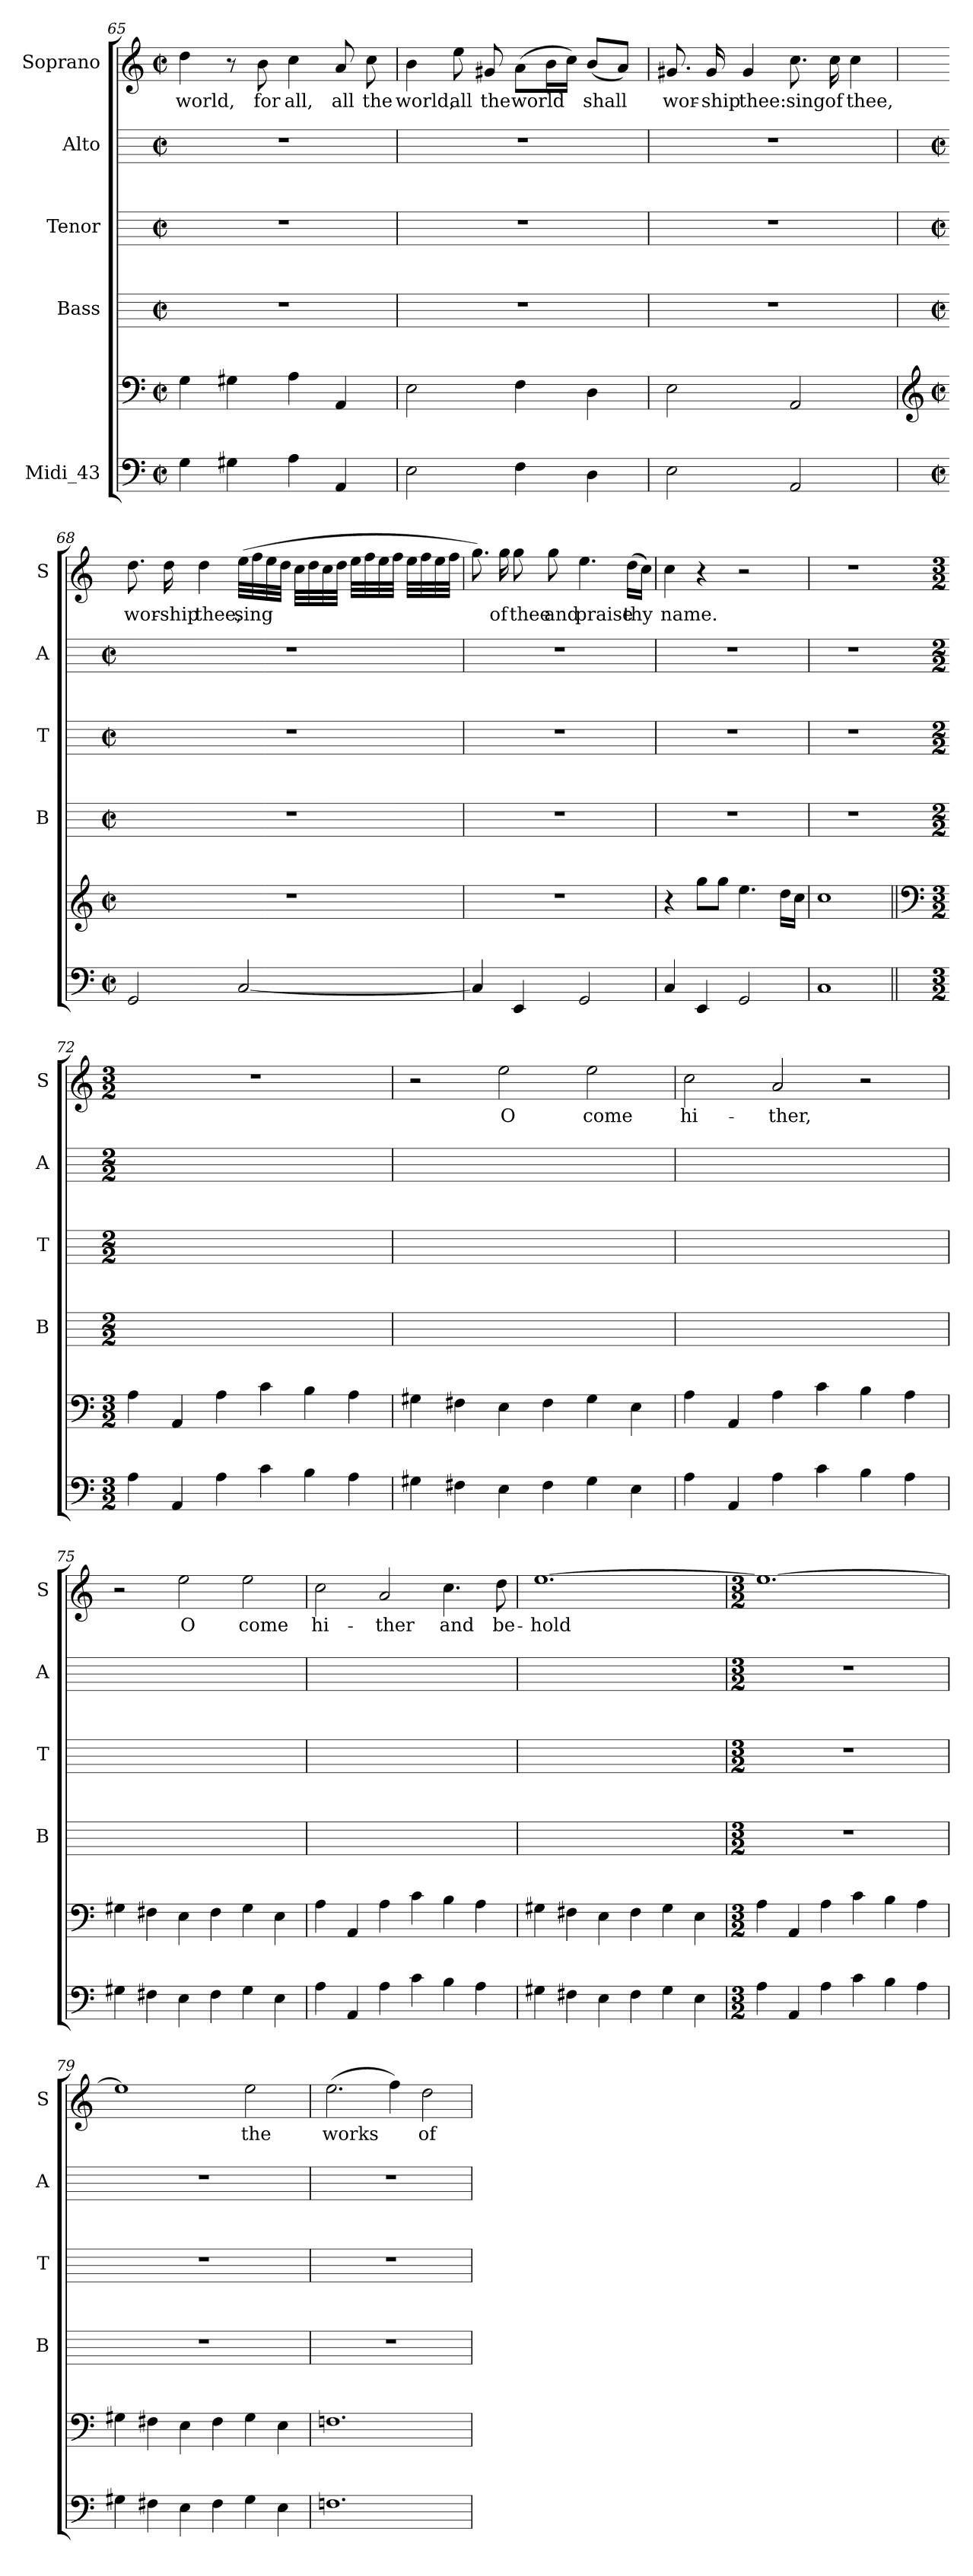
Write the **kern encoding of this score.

**kern	**kern	**kern	**kern	**kern	**kern	**text
*part5	*part5	*part4	*part3	*part2	*part1	*part1
*staff6	*staff5	*staff4	*staff3	*staff2	*staff1	*staff1
*I"Midi_43	*	*I"Bass	*I"Tenor	*I"Alto	*I"Soprano	*
*	*	*I'B	*I'T	*I'A	*I'S	*
!!LO:LB:g=z
*clefF4	*clefF4	*	*	*	*clefG2	*
*k[]	*k[]	*	*	*	*k[]	*
*C:	*C:	*	*	*	*C:	*
*M2/2	*M2/2	*M2/2	*M2/2	*M2/2	*M2/2	*
*met(c|)	*met(c|)	*met(c|)	*met(c|)	*met(c|)	*met(c|)	*
=65	=65	=65	=65	=65	=65	=65
!	!	!	!	!	!	!LO:LY:b
4G	4G	1r	1r	1r	4dd	world,
4G#X	4G#X	.	.	.	8r	.
!	!	!	!	!	!	!LO:LY:b
.	.	.	.	.	8b	for
!	!	!	!	!	!	!LO:LY:b
4A	4A	.	.	.	4cc	all,
!	!	!	!	!	!	!LO:LY:b
4AA	4AA	.	.	.	8a	all
!	!	!	!	!	!	!LO:LY:b
.	.	.	.	.	8cc	the
=66	=66	=66	=66	=66	=66	=66
!	!	!	!	!	!	!LO:LY:b
2E	2E	1r	1r	1r	4b	world,
!	!	!	!	!	!	!LO:LY:b
.	.	.	.	.	8ee	all
!	!	!	!	!	!	!LO:LY:b
.	.	.	.	.	8g#X	the
!	!	!	!	!	!	!LO:LY:b
4F	4F	.	.	.	(>8aL	world
.	.	.	.	.	16bL	.
.	.	.	.	.	16ccJJ)	.
!	!	!	!	!	!	!LO:LY:b
4D	4D	.	.	.	(<8bL	shall
.	.	.	.	.	8aJ)	.
=67	=67	=67	=67	=67	=67	=67
!	!	!	!	!	!	!LO:LY:b
2E	2E	1r	1r	1r	8.g#X	wor-
!	!	!	!	!	!	!LO:LY:b
.	.	.	.	.	16g#	-ship
!	!	!	!	!	!	!LO:LY:b
.	.	.	.	.	4g#	thee:
!	!	!	!	!	!	!LO:LY:b
2AA	2AA	.	.	.	8.cc	sing
!	!	!	!	!	!	!LO:LY:b
.	.	.	.	.	16cc	of
!	!	!	!	!	!	!LO:LY:b
.	.	.	.	.	4cc	thee,
!!LO:LB:g=z
=68	=68	=68	=68	=68	=68	=68
*	*clefG2	*	*	*	*	*
*k[]	*k[]	*	*	*	*	*
*C:	*C:	*	*	*	*	*
*M2/2	*M2/2	*M2/2	*M2/2	*M2/2	*	*
*met(c|)	*met(c|)	*met(c|)	*met(c|)	*met(c|)	*	*
!	!	!	!	!	!	!LO:LY:b
2GG	1r	1r	1r	1r	8.dd	wor-
!	!	!	!	!	!	!LO:LY:b
.	.	.	.	.	16dd	-ship
!	!	!	!	!	!	!LO:LY:b
.	.	.	.	.	4dd	thee,
!	!	!	!	!	!	!LO:LY:b
[2C	.	.	.	.	(>32eeLLL	sing
.	.	.	.	.	32ff	.
.	.	.	.	.	32ee	.
.	.	.	.	.	32ddJJJ	.
.	.	.	.	.	32ccLLL	.
.	.	.	.	.	32dd	.
.	.	.	.	.	32cc	.
.	.	.	.	.	32ddJJJ	.
.	.	.	.	.	32eeLLL	.
.	.	.	.	.	32ff	.
.	.	.	.	.	32ee	.
.	.	.	.	.	32ffJJJ	.
.	.	.	.	.	32eeLLL	.
.	.	.	.	.	32ff	.
.	.	.	.	.	32ee	.
.	.	.	.	.	32ffJJJ	.
=69	=69	=69	=69	=69	=69	=69
4C]	1r	1r	1r	1r	8.gg)	.
!	!	!	!	!	!	!LO:LY:b
.	.	.	.	.	16gg	of
!	!	!	!	!	!	!LO:LY:b
4EE	.	.	.	.	8gg	thee
!	!	!	!	!	!	!LO:LY:b
.	.	.	.	.	8gg	and
!	!	!	!	!	!	!LO:LY:b
2GG	.	.	.	.	4.ee	praise
!	!	!	!	!	!	!LO:LY:b
.	.	.	.	.	(>16ddLL	thy
.	.	.	.	.	16ccJJ)	.
=70	=70	=70	=70	=70	=70	=70
!	!	!	!	!	!	!LO:LY:b
4C	4r	1r	1r	1r	4cc	name.
4EE	8ggL	.	.	.	4r	.
.	8ggJ	.	.	.	.	.
2GG	4.ee	.	.	.	2r	.
.	16ddLL	.	.	.	.	.
.	16ccJJ	.	.	.	.	.
=71	=71	=71	=71	=71	=71	=71
1C	1cc	1r	1r	1r	1r	.
!!LO:LB:g=z
=72||	=72||	=72	=72	=72	=72||	=72||
*	*clefF4	*	*	*	*	*
*k[]	*k[]	*	*	*	*	*
*C:	*C:	*	*	*	*	*
*M3/2	*M3/2	*M2/2	*M2/2	*M2/2	*M3/2	*
!	!	!	!	!	!LO:N:vis=1	!
4A	4A	1.r	1.r	1.r	1.r	.
4AA	4AA	.	.	.	.	.
4A	4A	.	.	.	.	.
4c	4c	.	.	.	.	.
4B	4B	.	.	.	.	.
4A	4A	.	.	.	.	.
=73	=73	=73	=73	=73	=73	=73
4G#X	4G#X	1.r	1.r	1.r	2r	.
4F#X	4F#X	.	.	.	.	.
!	!	!	!	!	!	!LO:LY:b
4E	4E	.	.	.	2ee	O
4F#	4F#	.	.	.	.	.
!	!	!	!	!	!	!LO:LY:b
4G#	4G#	.	.	.	2ee	come
4E	4E	.	.	.	.	.
=74	=74	=74	=74	=74	=74	=74
!	!	!	!	!	!	!LO:LY:b
4A	4A	1.r	1.r	1.r	2cc	hi-
4AA	4AA	.	.	.	.	.
!	!	!	!	!	!	!LO:LY:b
4A	4A	.	.	.	2a	-ther,
4c	4c	.	.	.	.	.
4B	4B	.	.	.	2r	.
4A	4A	.	.	.	.	.
=75	=75	=75	=75	=75	=75	=75
4G#X	4G#X	1.r	1.r	1.r	2r	.
4F#X	4F#X	.	.	.	.	.
!	!	!	!	!	!	!LO:LY:b
4E	4E	.	.	.	2ee	O
4F#	4F#	.	.	.	.	.
!	!	!	!	!	!	!LO:LY:b
4G#	4G#	.	.	.	2ee	come
4E	4E	.	.	.	.	.
=76	=76	=76	=76	=76	=76	=76
!	!	!	!	!	!	!LO:LY:b
4A	4A	1.r	1.r	1.r	2cc	hi-
4AA	4AA	.	.	.	.	.
!	!	!	!	!	!	!LO:LY:b
4A	4A	.	.	.	2a	-ther
4c	4c	.	.	.	.	.
!	!	!	!	!	!	!LO:LY:b
4B	4B	.	.	.	4.cc	and
4A	4A	.	.	.	.	.
!	!	!	!	!	!	!LO:LY:b
.	.	.	.	.	8dd	be-
=77	=77	=77	=77	=77	=77	=77
!	!	!	!	!	!	!LO:LY:b
4G#X	4G#X	1.r	1.r	1.r	[1.ee	-hold
4F#X	4F#X	.	.	.	.	.
4E	4E	.	.	.	.	.
4F#	4F#	.	.	.	.	.
4G#	4G#	.	.	.	.	.
4E	4E	.	.	.	.	.
!!LO:LB:g=z
=78	=78	=78	=78	=78	=78	=78
*M3/2	*M3/2	*M3/2	*M3/2	*M3/2	*M3/2	*
4A	4A	1.r	1.r	1.r	1.ee_	.
4AA	4AA	.	.	.	.	.
4A	4A	.	.	.	.	.
4c	4c	.	.	.	.	.
4B	4B	.	.	.	.	.
4A	4A	.	.	.	.	.
=79	=79	=79	=79	=79	=79	=79
4G#X	4G#X	1.r	1.r	1.r	1ee]	.
4F#X	4F#X	.	.	.	.	.
4E	4E	.	.	.	.	.
4F#	4F#	.	.	.	.	.
!	!	!	!	!	!	!LO:LY:b
4G#	4G#	.	.	.	2ee	the
4E	4E	.	.	.	.	.
=80	=80	=80	=80	=80	=80	=80
!	!	!	!	!	!	!LO:LY:b
1.Fn	1.Fn	1.r	1.r	1.r	(>2.ee	works
.	.	.	.	.	4ff)	.
!	!	!	!	!	!	!LO:LY:b
.	.	.	.	.	2dd	of
=	=	=	=	=	=	=
*-	*-	*-	*-	*-	*-	*-
